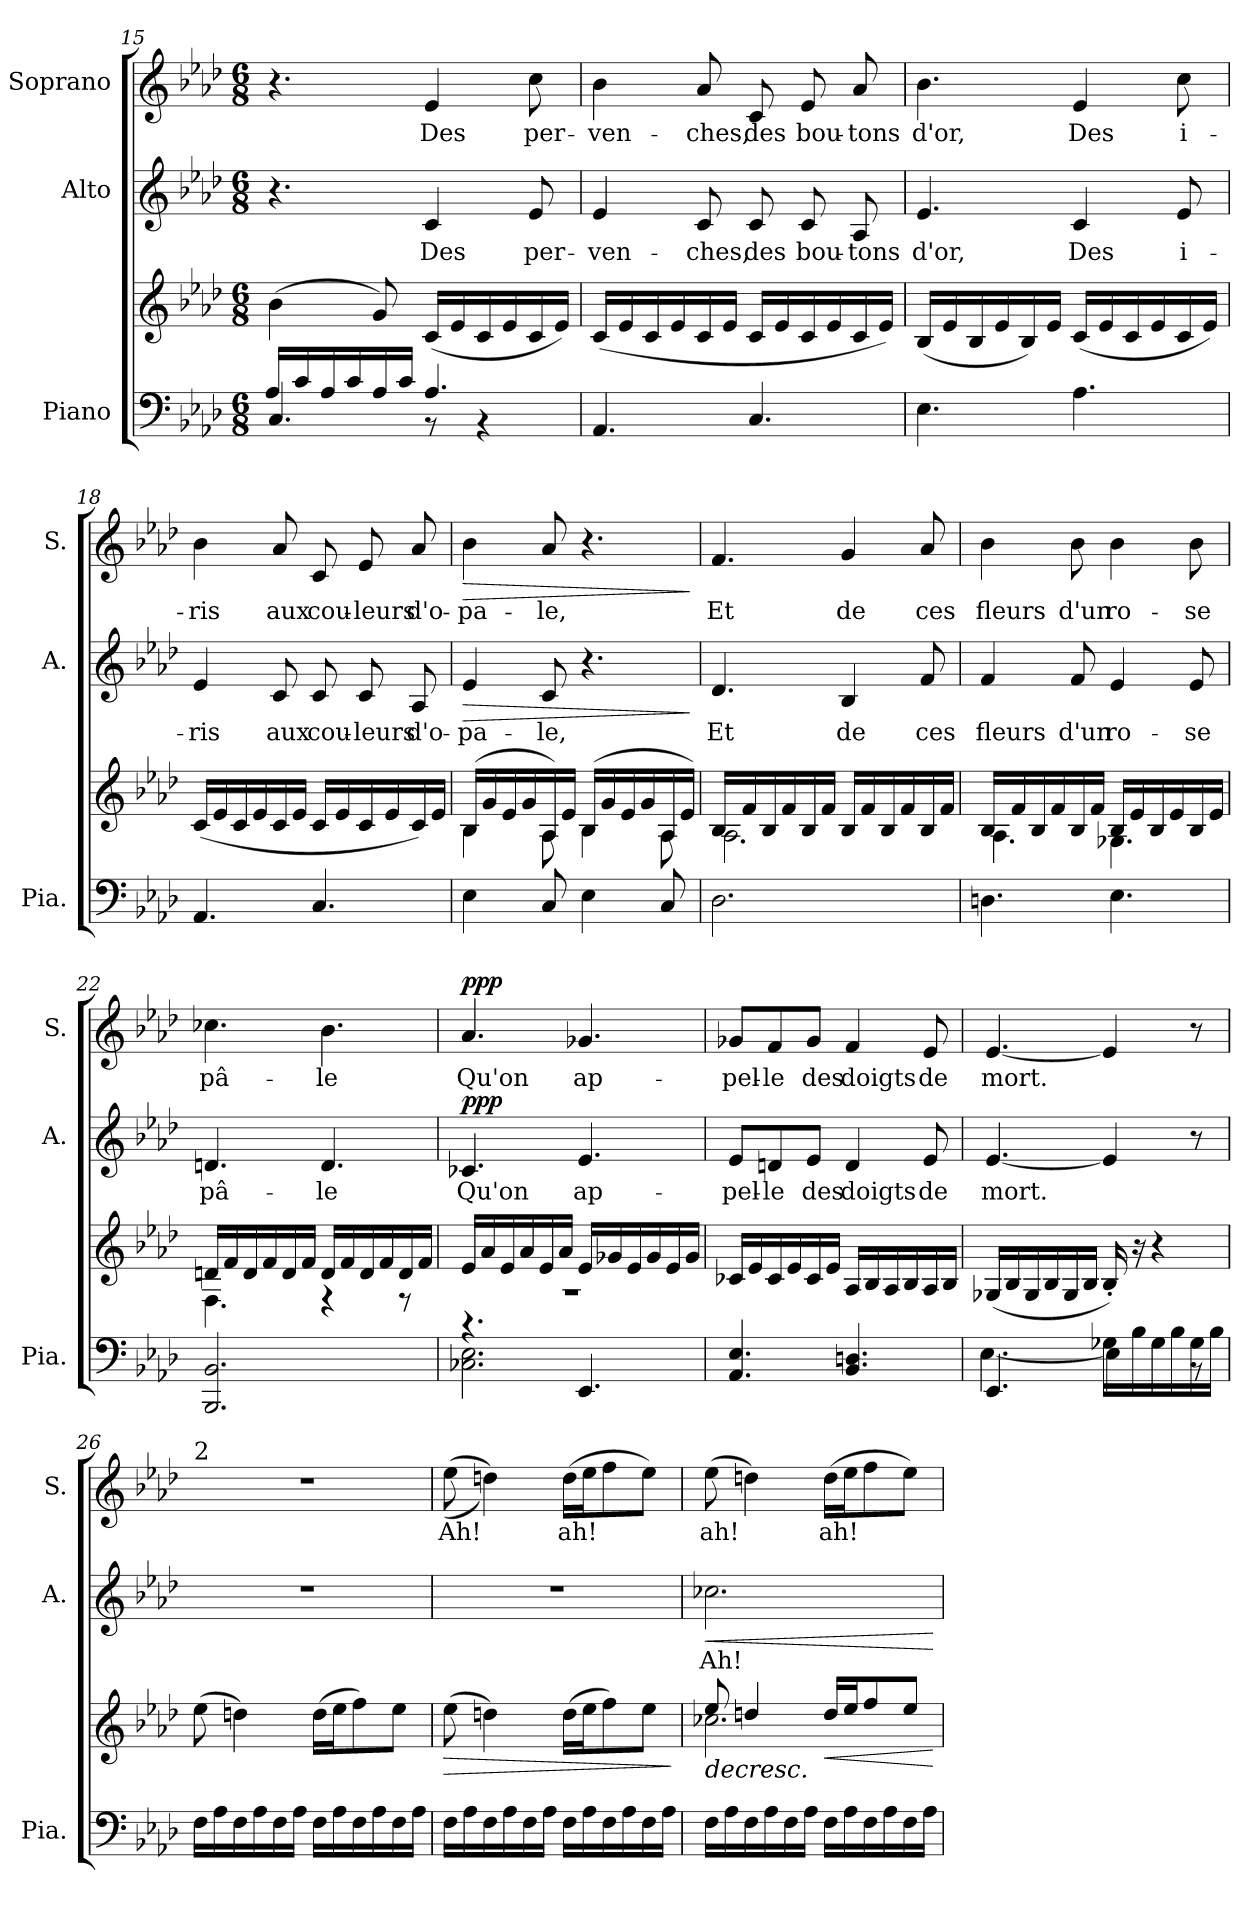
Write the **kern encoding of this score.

**kern	**kern	**dynam	**kern	**text	**dynam	**kern	**text	**dynam
*part3	*part3	*part3	*part2	*part2	*part2	*part1	*part1	*part1
*staff4	*staff3	*staff3/4	*staff2	*staff2	*staff2	*staff1	*staff1	*staff1
*I"Piano	*	*	*I"Alto	*	*	*I"Soprano	*	*
*I'Pia.	*	*	*I'A.	*	*	*I'S.	*	*
*clefF4	*clefG2	*	*clefG2	*	*	*clefG2	*	*
*k[b-e-a-d-]	*k[b-e-a-d-]	*	*k[b-e-a-d-]	*	*	*k[b-e-a-d-]	*	*
*M6/8	*M6/8	*	*M6/8	*	*	*M6/8	*	*
=15	=15	=15	=15	=15	=15	=15	=15	=15
*^	*	*	*	*	*	*	*	*
4.C/	16A-/LL	(>4b-\	.	4.r	.	.	4.r	.	.
.	16c/	.	.	.	.	.	.	.	.
.	16A-/	.	.	.	.	.	.	.	.
.	16c/	.	.	.	.	.	.	.	.
.	16A-/	8g/)	.	.	.	.	.	.	.
.	16c/JJ	.	.	.	.	.	.	.	.
!	!	!	!	!	!LO:LY:b	!	!	!LO:LY:b	!
4.A-/	8r	(<16c/LL	.	4c/	Des	.	4e-/	Des	.
.	.	16e-/	.	.	.	.	.	.	.
.	4r	16c/	.	.	.	.	.	.	.
.	.	16e-/	.	.	.	.	.	.	.
!	!	!	!	!	!LO:LY:b	!	!	!LO:LY:b	!
.	.	16c/	.	8e-/	per-	.	8cc\	per-	.
.	.	16e-/JJ)	.	.	.	.	.	.	.
*v	*v	*	*	*	*	*	*	*	*
=16	=16	=16	=16	=16	=16	=16	=16	=16
!	!	!	!	!LO:LY:b	!	!	!LO:LY:b	!
4.AA-/	(<16c/LL	.	4e-/	-ven-	.	4b-\	-ven-	.
.	16e-/	.	.	.	.	.	.	.
.	16c/	.	.	.	.	.	.	.
.	16e-/	.	.	.	.	.	.	.
!	!	!	!	!LO:LY:b	!	!	!LO:LY:b	!
.	16c/	.	8c/	-ches,	.	8a-/	-ches,	.
.	16e-/JJ	.	.	.	.	.	.	.
!	!	!	!	!LO:LY:b	!	!	!LO:LY:b	!
4.C/	16c/LL	.	8c/	des	.	8c/	des	.
.	16e-/	.	.	.	.	.	.	.
!	!	!	!	!LO:LY:b	!	!	!LO:LY:b	!
.	16c/	.	8c/	bou-	.	8e-/	bou-	.
.	16e-/	.	.	.	.	.	.	.
!	!	!	!	!LO:LY:b	!	!	!LO:LY:b	!
.	16c/	.	8A-/	-tons	.	8a-/	-tons	.
.	16e-/JJ)	.	.	.	.	.	.	.
!!LO:LB:g=z
=17	=17	=17	=17	=17	=17	=17	=17	=17
!	!	!	!	!LO:LY:b	!	!	!LO:LY:b	!
4.E-\	(<16B-/LL	.	4.e-/	d'or,	.	4.b-\	d'or,	.
.	16e-/	.	.	.	.	.	.	.
.	16B-/	.	.	.	.	.	.	.
.	16e-/	.	.	.	.	.	.	.
.	16B-/)	.	.	.	.	.	.	.
.	16e-/JJ	.	.	.	.	.	.	.
!	!	!	!	!LO:LY:b	!	!	!LO:LY:b	!
4.A-\	(<16c/LL	.	4c/	Des	.	4e-/	Des	.
.	16e-/	.	.	.	.	.	.	.
.	16c/	.	.	.	.	.	.	.
.	16e-/	.	.	.	.	.	.	.
!	!	!	!	!LO:LY:b	!	!	!LO:LY:b	!
.	16c/	.	8e-/	i-	.	8cc\	i-	.
.	16e-/JJ)	.	.	.	.	.	.	.
=18	=18	=18	=18	=18	=18	=18	=18	=18
!	!	!	!	!LO:LY:b	!	!	!LO:LY:b	!
4.AA-/	(<16c/LL	.	4e-/	-ris	.	4b-\	-ris	.
.	16e-/	.	.	.	.	.	.	.
.	16c/	.	.	.	.	.	.	.
.	16e-/	.	.	.	.	.	.	.
!	!	!	!	!LO:LY:b	!	!	!LO:LY:b	!
.	16c/	.	8c/	aux	.	8a-/	aux	.
.	16e-/JJ	.	.	.	.	.	.	.
!	!	!	!	!LO:LY:b	!	!	!LO:LY:b	!
4.C/	16c/LL	.	8c/	cou-	.	8c/	cou-	.
.	16e-/	.	.	.	.	.	.	.
!	!	!	!	!LO:LY:b	!	!	!LO:LY:b	!
.	16c/	.	8c/	-leurs	.	8e-/	-leurs	.
.	16e-/	.	.	.	.	.	.	.
!	!	!	!	!LO:LY:b	!	!	!LO:LY:b	!
.	16c/)	.	8A-/	d'o-	.	8a-/	d'o-	.
.	16e-/JJ	.	.	.	.	.	.	.
=19	=19	=19	=19	=19	=19	=19	=19	=19
*	*^	*	*	*	*	*	*	*
!	!	!	!	!	!LO:LY:b	!LO:HP:b	!	!LO:LY:b	!LO:HP:b
4E-\	(>16B-/LL	4B-\	.	4e-/	-pa-	>	4b-\	-pa-	>
.	16g/	.	.	.	.	.	.	.	.
.	16e-/	.	.	.	.	.	.	.	.
.	16g/	.	.	.	.	.	.	.	.
!	!	!	!	!	!LO:LY:b	!	!	!LO:LY:b	!
8C/	16A-/)	8A-\	.	8c/	-le,	.	8a-/	-le,	.
.	16e-/JJ	.	.	.	.	.	.	.	.
4E-\	(>16B-/LL	4B-\	.	4.r	.	.	4.r	.	.
.	16g/	.	.	.	.	.	.	.	.
.	16e-/	.	.	.	.	.	.	.	.
.	16g/	.	.	.	.	.	.	.	.
8C/	16A-/	8A-\	.	.	.	.	.	.	.
.	16e-/JJ)	.	.	.	.	.	.	.	.
*	*v	*v	*	*	*	*	*	*	*
.	.	.	.	.	]	.	.	]
=20	=20	=20	=20	=20	=20	=20	=20	=20
*	*^	*	*	*	*	*	*	*
!	!	!	!	!	!LO:LY:b	!	!	!LO:LY:b	!
2.D-\	16B-/LL	2.A-\	.	4.d-/	Et	.	4.f/	Et	.
.	16f/	.	.	.	.	.	.	.	.
.	16B-/	.	.	.	.	.	.	.	.
.	16f/	.	.	.	.	.	.	.	.
.	16B-/	.	.	.	.	.	.	.	.
.	16f/JJ	.	.	.	.	.	.	.	.
!	!	!	!	!	!LO:LY:b	!	!	!LO:LY:b	!
.	16B-/LL	.	.	4B-/	de	.	4g/	de	.
.	16f/	.	.	.	.	.	.	.	.
.	16B-/	.	.	.	.	.	.	.	.
.	16f/	.	.	.	.	.	.	.	.
!	!	!	!	!	!LO:LY:b	!	!	!LO:LY:b	!
.	16B-/	.	.	8f/	ces	.	8a-/	ces	.
.	16f/JJ	.	.	.	.	.	.	.	.
!!LO:LB:g=z
=21	=21	=21	=21	=21	=21	=21	=21	=21	=21
!	!	!	!	!	!LO:LY:b	!	!	!LO:LY:b	!
4.Dn\	16B-/LL	(>4.A-\	.	4f/	fleurs	.	4b-\	fleurs	.
.	16f/	.	.	.	.	.	.	.	.
.	16B-/	.	.	.	.	.	.	.	.
.	16f/	.	.	.	.	.	.	.	.
!	!	!	!	!	!LO:LY:b	!	!	!LO:LY:b	!
.	16B-/	.	.	8f/	d'un	.	8b-\	d'un	.
.	16f/JJ	.	.	.	.	.	.	.	.
!	!	!	!	!	!LO:LY:b	!	!	!LO:LY:b	!
4.E-\	16B-/LL	4.G-X\	.	4e-/	ro-	.	4b-\	ro-	.
.	16e-/	.	.	.	.	.	.	.	.
.	16B-/	.	.	.	.	.	.	.	.
.	16e-/	.	.	.	.	.	.	.	.
!	!	!	!	!	!LO:LY:b	!	!	!LO:LY:b	!
.	(16B-/	.	.	8e-/	-se	.	8b-\	-se	.
.	16e-/JJ	.	.	.	.	.	.	.	.
=22	=22	=22	=22	=22	=22	=22	=22	=22	=22
!	!	!	!	!	!LO:LY:b	!	!	!LO:LY:b	!
2.BBB-/ 2.BB-/	16dn/LL	4.F\	.	4.dn/	pâ-	.	4.cc-X\	pâ-	.
.	16f/	.	.	.	.	.	.	.	.
.	16d/	.	.	.	.	.	.	.	.
.	16f/	.	.	.	.	.	.	.	.
.	16d/	.	.	.	.	.	.	.	.
.	16f/JJ	.	.	.	.	.	.	.	.
!	!	!	!	!	!LO:LY:b	!	!	!LO:LY:b	!
.	16d/LL	4r	.	4.d/	-le	.	4.b-\	-le	.
.	16f/	.	.	.	.	.	.	.	.
.	16d/	.	.	.	.	.	.	.	.
.	16f/	.	.	.	.	.	.	.	.
.	16d/	8r	.	.	.	.	.	.	.
.	16f/JJ	.	.	.	.	.	.	.	.
=23	=23	=23	=23	=23	=23	=23	=23	=23	=23
*^	*	*	*	*	*	*	*	*	*
!	!	!	!	!	!	!LO:LY:b	!LO:DY:a	!	!LO:LY:b	!LO:DY:a
4.r	2.C-X\ 2.E-\	16e-/LL	2.r	.	4.c-X/	Qu'on	ppp	4.a-/	Qu'on	ppp
.	.	16a-/	.	.	.	.	.	.	.	.
.	.	16e-/	.	.	.	.	.	.	.	.
.	.	16a-/	.	.	.	.	.	.	.	.
.	.	16e-/	.	.	.	.	.	.	.	.
.	.	16a-/JJ	.	.	.	.	.	.	.	.
!	!	!	!	!	!	!LO:LY:b	!	!	!LO:LY:b	!
4.EE-/	.	16e-/LL	.	.	4.e-/	ap-	.	4.g-X/	ap-	.
.	.	16g-X/	.	.	.	.	.	.	.	.
.	.	16e-/	.	.	.	.	.	.	.	.
.	.	16g-/	.	.	.	.	.	.	.	.
.	.	16e-/	.	.	.	.	.	.	.	.
.	.	16g-/JJ	.	.	.	.	.	.	.	.
*v	*v	*	*	*	*	*	*	*	*	*
*	*v	*v	*	*	*	*	*	*	*
=24	=24	=24	=24	=24	=24	=24	=24	=24
!	!	!	!	!LO:LY:b	!	!	!LO:LY:b	!
4.AA-/ 4.E-/	16c-X/LL	.	8e-/L	-pel-	.	8g-X/L	-pel-	.
.	16e-/	.	.	.	.	.	.	.
!	!	!	!	!LO:LY:b	!	!	!LO:LY:b	!
.	16c-/	.	8dn/	-le	.	8f/	-le	.
.	16e-/	.	.	.	.	.	.	.
!	!	!	!	!LO:LY:b	!	!	!LO:LY:b	!
.	16c-/	.	8e-/J	des	.	8g-/J	des	.
.	16e-/JJ	.	.	.	.	.	.	.
!	!	!	!	!LO:LY:b	!	!	!LO:LY:b	!
4.BB-/ 4.Dn/	16A-/LL	.	4d/	doigts	.	4f/	doigts	.
.	16B-/	.	.	.	.	.	.	.
.	16A-/	.	.	.	.	.	.	.
.	16B-/	.	.	.	.	.	.	.
!	!	!	!	!LO:LY:b	!	!	!LO:LY:b	!
.	16A-/	.	8e-/	de	.	8e-/	de	.
.	16B-/JJ	.	.	.	.	.	.	.
!!LO:PB:g=z
=25	=25	=25	=25	=25	=25	=25	=25	=25
*^	*	*	*	*	*	*	*	*
!	!	!	!	!	!LO:LY:b	!	!	!LO:LY:b	!
4.EE-/	[4.E-\	(<16G-X/LL	.	[4.e-/	mort.	.	[4.e-/	mort.	.
.	.	16B-/	.	.	.	.	.	.	.
.	.	16G-/	.	.	.	.	.	.	.
.	.	16B-/	.	.	.	.	.	.	.
.	.	16G-/	.	.	.	.	.	.	.
.	.	16B-/JJ	.	.	.	.	.	.	.
16G-X\LL	4E-\]	16B-'/)	.	4e-/]	.	.	4e-/]	.	.
16B-\	.	16r	.	.	.	.	.	.	.
16G-\	.	4r	.	.	.	.	.	.	.
16B-\	.	.	.	.	.	.	.	.	.
16G-\	8r	.	.	8r	.	.	8r	.	.
16B-\JJ	.	.	.	.	.	.	.	.	.
*v	*v	*	*	*	*	*	*	*	*
=26	=26	=26	=26	=26	=26	=26	=26	=26
!	!	!	!	!	!	!LO:TX:t=2	!	!
16F\LL	(>8ee-\	.	2.r	.	.	2.r	.	.
16A-\	.	.	.	.	.	.	.	.
16F\	4ddn\)	.	.	.	.	.	.	.
16A-\	.	.	.	.	.	.	.	.
16F\	.	.	.	.	.	.	.	.
16A-\JJ	.	.	.	.	.	.	.	.
16F\LL	(>16dd\LL	.	.	.	.	.	.	.
16A-\	16ee-\J	.	.	.	.	.	.	.
16F\	8ff\)	.	.	.	.	.	.	.
16A-\	.	.	.	.	.	.	.	.
16F\	8ee-\J	.	.	.	.	.	.	.
16A-\JJ	.	.	.	.	.	.	.	.
=27	=27	=27	=27	=27	=27	=27	=27	=27
!	!	!LO:HP:b	!	!	!	!	!LO:LY:b	!
16F\LL	(>8ee-\	>	2.r	.	.	(>(>8ee-\	Ah!	.
16A-\	.	.	.	.	.	.	.	.
16F\	4ddn\)	.	.	.	.	4ddn\))	.	.
16A-\	.	.	.	.	.	.	.	.
16F\	.	.	.	.	.	.	.	.
16A-\JJ	.	.	.	.	.	.	.	.
!	!	!	!	!	!	!	!LO:LY:b	!
16F\LL	(>16dd\LL	.	.	.	.	(>16dd\LL	ah!	.
16A-\	16ee-\J	.	.	.	.	16ee-\J	.	.
16F\	8ff\)	.	.	.	.	8ff\	.	.
16A-\	.	.	.	.	.	.	.	.
16F\	8ee-\J	.	.	.	.	8ee-\J)	.	.
16A-\JJ	.	.	.	.	.	.	.	.
.	.	]	.	.	.	.	.	.
=28	=28	=28	=28	=28	=28	=28	=28	=28
!	!	!LO:HP:b	!	!LO:LY:b	!LO:HP:b	!	!LO:LY:b	!
*	*^	*	*	*	*	*	*	*
16F\LL	8ee-/	2.cc-X\	>	2.cc-X\	Ah!	<	(>8ee-\	ah!	.
16A-\	.	.	.	.	.	.	.	.	.
16F\	4ddn/	.	.	.	.	.	4ddn\)	.	.
16A-\	.	.	.	.	.	.	.	.	.
16F\	.	.	.	.	.	.	.	.	.
16A-\JJ	.	.	.	.	.	.	.	.	.
!	!	!	!LO:HP:b	!	!	!	!	!LO:LY:b	!
16F\LL	16dd/LL	.	<	.	.	.	(>16dd\LL	ah!	.
16A-\	16ee-/J	.	.	.	.	.	16ee-\J	.	.
16F\	8ff/	.	.	.	.	.	8ff\	.	.
16A-\	.	.	.	.	.	.	.	.	.
16F\	8ee-/J	.	.	.	.	.	8ee-\J)	.	.
16A-\JJ)	.	.	.	.	.	.	.	.	.
*	*v	*v	*	*	*	*	*	*	*
.	.	] [	.	.	[	.	.	.
=	=	=	=	=	=	=	=	=
*-	*-	*-	*-	*-	*-	*-	*-	*-
